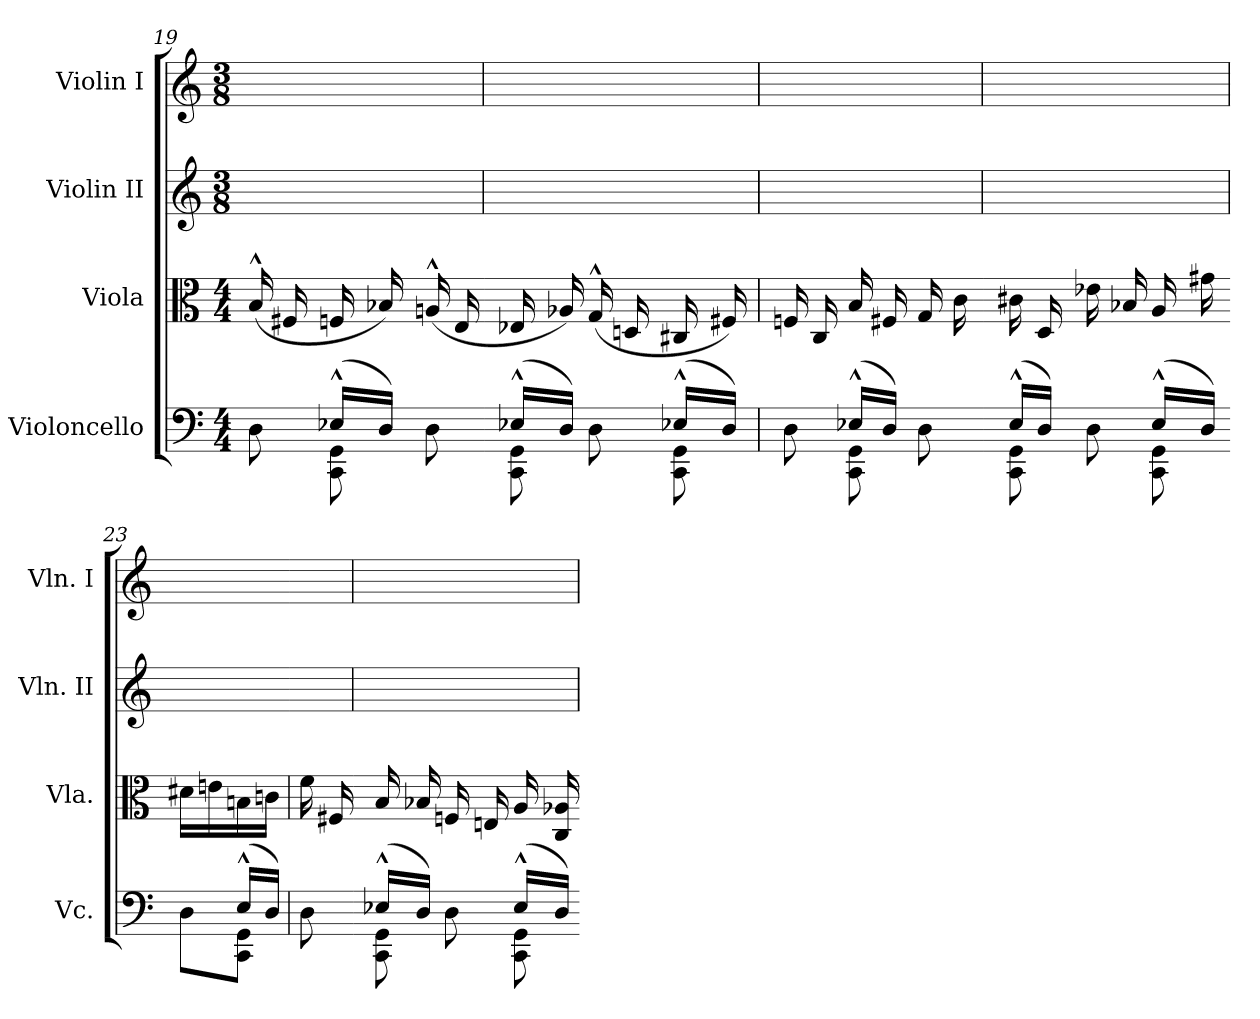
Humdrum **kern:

**kern	**kern	**kern	**kern
*part4	*part3	*part2	*part1
*staff4	*staff3	*staff2	*staff1
*I"Violoncello	*I"Viola	*I"Violin II	*I"Violin I
*I'Vc.	*I'Vla.	*I'Vln. II	*I'Vln. I
*clefF4	*clefC3	*clefG2	*clefG2
*k[]	*k[]	*k[]	*k[]
*C:	*C:	*C:	*C:
*M4/4	*M4/4	*M3/8	*M3/8
=19	=19	=19	=19
*^	*	*	*
8ryy	8D	(16B^^	8ryy	16ryy
.	.	16F#X	.	16ryy
(16E-X^^LL	8CC 8GG	16Fn	8ryy	8ryy
16DJJ)	.	16B-X)	.	.
8ryy	8D\	(16An^^	8ryy	8ryy
.	.	16E	.	.
=20-	=20-	=20-	=20	=20
(16E-X^^LL	8CC 8GG	16E-X	8ryy	16ryy
16DJJ)	.	16A-X)	.	16ryy
16ryy	8D	(16G^^	8ryy	8ryy
16ryy	.	16Dn	.	.
(16E-X^^LL	8CC 8GG	16C#X	8ryy	8ryy
16DJJ)	.	16F#X)	.	.
=21	=21	=21	=21	=21
8ryy	8D	16Fn	8ryy	4.ryy
.	.	16C	.	.
(16E-X^^LL	8CC 8GG	16B	8ryy	.
16DJJ)	.	16F#X	.	.
8ryy	8D\	16G	8ryy	.
.	.	16c	.	.
=22-	=22-	=22-	=22	=22
(16E-^^LL	8CC 8GG	16c#X	8ryy	8ryy
16DJJ)	.	16D	.	.
8ryy	8D	16e-X	8ryy	8ryy
.	.	16B-X	.	.
(16E-^^LL	8CC 8GG	16A	8ryy	8ryy
16DJJ)	.	16g#X	.	.
=23-	=23-	=23-	=23	=23
8ryy	8DL	16d#XLL	8ryy	8ryy
.	.	16en	.	.
(16E-^^LL	8CC 8GGJ	16Bn	8ryy	16ryy
16DJJ)	.	16cnJJ	.	16ryy
*v	*v	*	*	*
=	=	=-	=-
8D\	16f	8ryy	8ryy
.	16F#X	.	.
=24-	=24-	=24	=24
*^	*	*	*
(16E-X^^LL	8CC 8GG	16B	8ryy	8ryy
16DJJ)	.	16B-X	.	.
16ryy	8D	16Fn	8ryy	8ryy
16ryy	.	16En	.	.
(16E-^^LL	8CC 8GG	16A	8ryy	8ryy
16DJJ)	.	16C 16A-X	.	.
*v	*v	*	*	*
=-	=-	=	=
*-	*-	*-	*-
